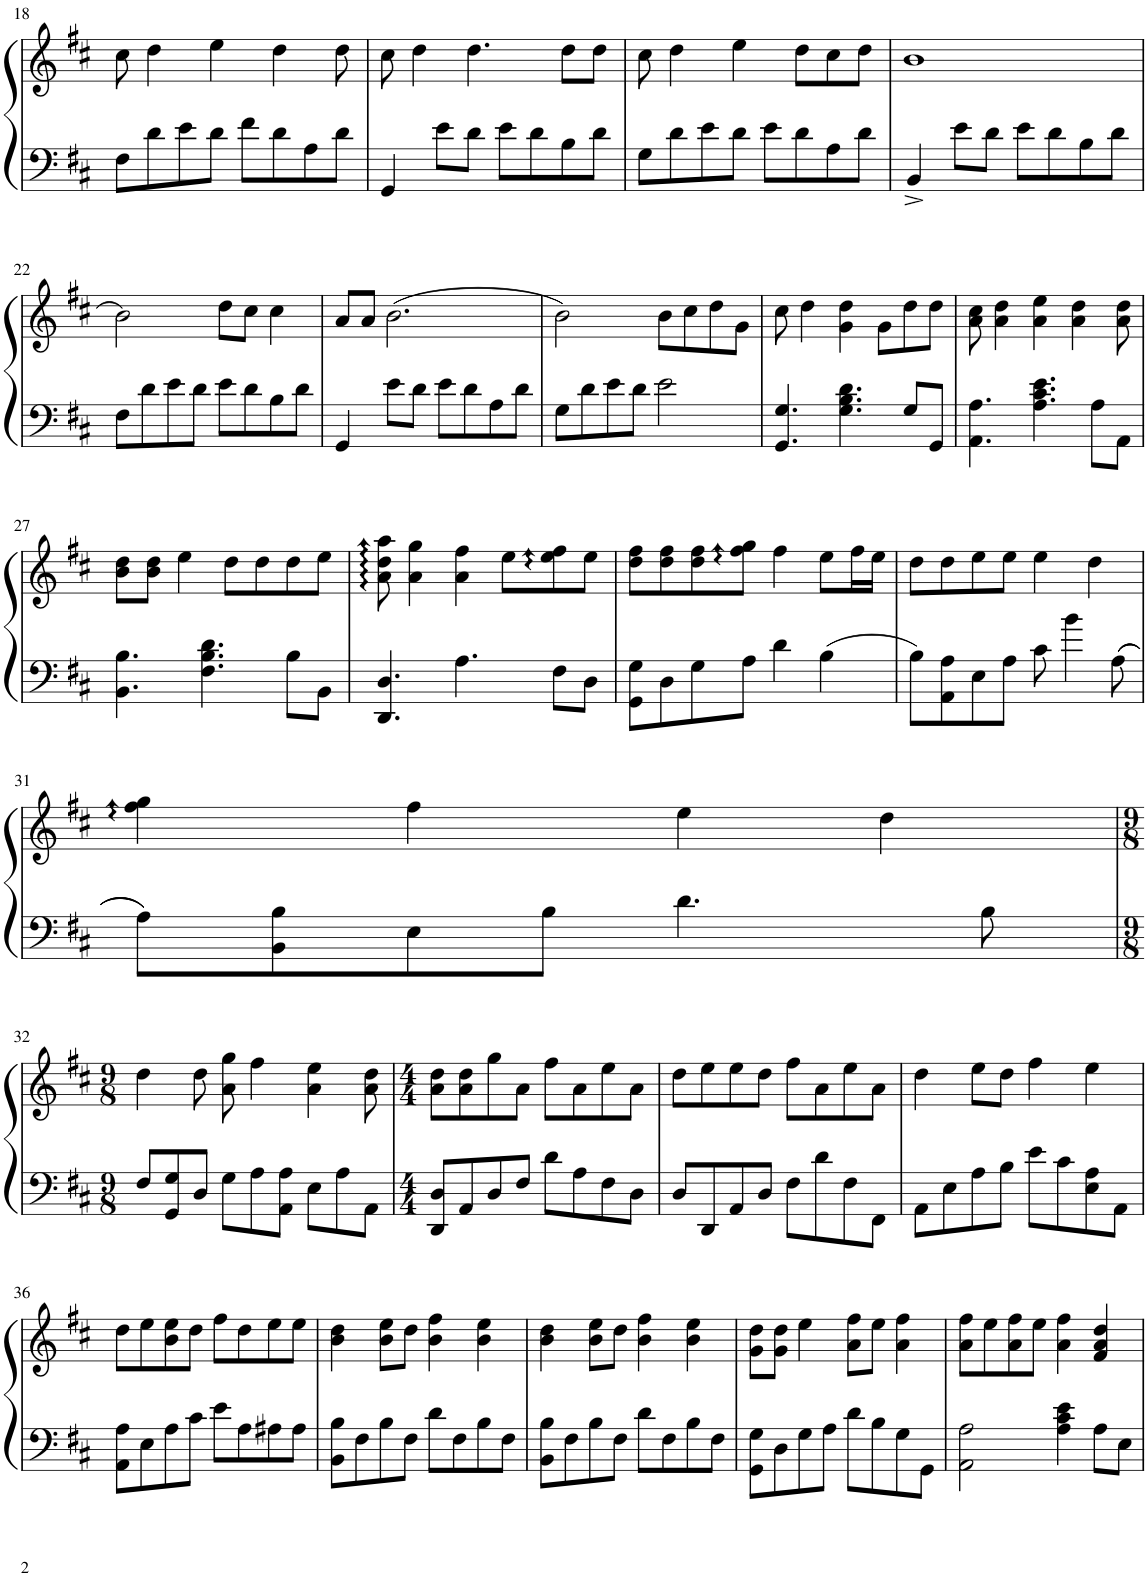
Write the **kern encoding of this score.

**kern	**kern
*part1	*part1
*staff2	*staff1
*I"Piano	*
*I'Pno.	*
!!LO:PB:g=z
*clefF4	*clefG2
*k[f#c#]	*k[f#c#]
*M4/4	*M4/4
=18	=18
8F#\L	8cc#\
8d\	4dd\
8e\	.
8d\J	4ee\
8f#\L	.
8d\	4dd\
8A\	.
8d\J	8dd\
=19	=19
4GG/	8cc#\
.	4dd\
8e\L	.
8d\J	4.dd\
8e\L	.
8d\	.
8B\	8dd\L
8d\J	8dd\J
=20	=20
8G\L	8cc#\
8d\	4dd\
8e\	.
8d\J	4ee\
8e\L	.
8d\	8dd\L
8A\	8cc#\
8d\J	8dd\J
=21	=21
4BB^/	1b
8e\L	.
8d\J	.
8e\L	.
8d\	.
8B\	.
8d\J	.
!!LO:LB:g=z
=22	=22
8F#\L	2b\
8d\	.
8e\	.
8d\J	.
8e\L	8dd\L
8d\	(8cc#\J
8B\	4cc#\)
8d\J	.
=23	=23
4GG/	8a/L
.	8a/J
8e\L	(2.b\
8d\J	.
8e\L	.
8d\	.
8A\	.
8d\J	.
=24	=24
8G\L	2b\)
8d\	.
8e\	.
8d\J	.
2e\	8b\L
.	8cc#\
.	8dd\
.	8g\J
=25	=25
4.GG/ 4.G/	8cc#\
.	4dd\
4.G\ 4.B\ 4.d\	4g\ 4dd\
.	8g\L
8G/L	8dd\
8GG/J	8dd\J
=26	=26
4.AA\ 4.A\	8a\ 8cc#\
.	4a\ 4dd\
4.A\ 4.c#\ 4.e\	4a\ 4ee\
.	4a\ 4dd\
8A\L	.
8AA\J	8a\ 8dd\
!!LO:LB:g=z
=27	=27
4.BB\ 4.B\	8b\ 8dd\L
.	8b\ 8dd\J
.	4ee\
4.F#\ 4.B\ 4.d\	.
.	8dd\L
.	8dd\
8B\L	8dd\
8BB\J	8ee\J
=28	=28
4.DD/ 4.D/	8a\ 8dd\ 8aa\
.	4a\ 4gg\
4.A\	4a\ 4ff#\
.	8ee\L
8F#\L	8ee\ 8ff#\
8D\J	8ee\J
=29	=29
8GG\ 8G\L	8dd\ 8ff#\L
8D\	8dd\ 8ff#\
8G\	8dd\ 8ff#\
8A\J	8ff#\ 8gg\J
4d\	4ff#\
4B\	8ee\L
.	16ff#\L
.	16ee\JJ
=30	=30
8B\L	8dd\L
8AA\ 8A\	8dd\
8E\	8ee\
8A\J	8ee\J
8c#\	4ee\
4b\	.
.	4dd\
8A\	.
!!LO:LB:g=z
=31	=31
8A\L	4ff#\ 4gg\
8BB\ 8B\	.
8E\	4ff#\
8B\J	.
4.d\	4ee\
.	4dd\
8B\	.
!!LO:LB:g=z
=32	=32
*M9/8	*M9/8
8F#/L	4dd\
8GG/ 8G/	.
8D/J	8dd\
8G\L	8a\ 8gg\
8A\	4ff#\
8AA\ 8A\J	.
8E\L	4a\ 4ee\
8A\	.
8AA\J	8a\ 8dd\
=33	=33
*M4/4	*M4/4
8DD/ 8D/L	8a\ 8dd\L
8AA/	8a\ 8dd\
8D/	8gg\
8F#/J	8a\J
8d\L	8ff#\L
8A\	8a\
8F#\	8ee\
8D\J	8a\J
=34	=34
8D/L	8dd\L
8DD/	8ee\
8AA/	8ee\
8D/J	8dd\J
8F#\L	8ff#\L
8d\	8a\
8F#\	8ee\
8FF#\J	8a\J
=35	=35
8AA\L	4dd\
8E\	.
8A\	8ee\L
8B\J	8dd\J
8e\L	4ff#\
8c#\	.
8E\ 8A\	4ee\
8AA\J	.
!!LO:LB:g=z
=36	=36
8AA\ 8A\L	8dd\L
8E\	8ee\
8A\	8b\ 8ee\
8c#\J	8dd\J
8e\L	8ff#\L
8A\	8dd\
8A#X\	8ee\
8A#\J	8ee\J
=37	=37
8BB\ 8B\L	4b\ 4dd\
8F#\	.
8B\	8b\ 8ee\L
8F#\J	8dd\J
8d\L	4b\ 4ff#\
8F#\	.
8B\	4b\ 4ee\
8F#\J	.
=38	=38
8BB\ 8B\L	4b\ 4dd\
8F#\	.
8B\	8b\ 8ee\L
8F#\J	8dd\J
8d\L	4b\ 4ff#\
8F#\	.
8B\	4b\ 4ee\
8F#\J	.
=39	=39
8GG\ 8G\L	8g\ 8dd\L
8D\	8g\ 8dd\J
8G\	4ee\
8A\J	.
8d\L	8a\ 8ff#\L
8B\	8ee\J
8G\	4a\ 4ff#\
8GG\J	.
=40	=40
2AA\ 2A\	8a\ 8ff#\L
.	8ee\
.	8a\ 8ff#\
.	8ee\J
4A\ 4c#\ 4e\	4a\ 4ff#\
8A\L	4f#/ 4a/ 4dd/
8E\J	.
=	=
*-	*-
